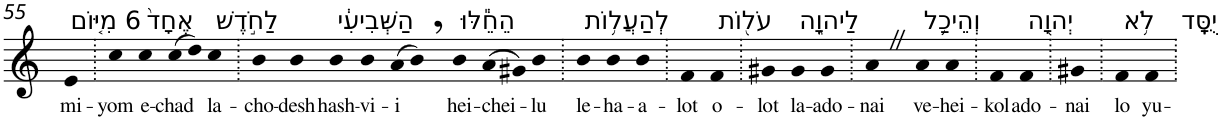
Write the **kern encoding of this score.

**kern	**text
*part1	*part1
*staff1	*staff1
*I"Piano	*
*I'Pno	*
!!LO:PB:g=z
*clefG2	*
*k[]	*
=55	=55
!LO:TX:a:t=6 מִיּ֤וֹם	!
!	!LO:LY:b
4e	mi-
=56.	=56.
!	!LO:LY:b
4cc	-yom
!LO:TX:a:t=אֶחָד֙	!
!	!LO:LY:b
4cc	e-
!	!LO:LY:b
(>8cc	-chad
8dd)	.
!LO:TX:a:t=לַחֹ֣דֶשׁ	!
!	!LO:LY:b
4cc	la-
=57.	=57.
!	!LO:LY:b
4b	-cho-
!	!LO:LY:b
4b	-desh
!LO:TX:a:t=הַשְּׁבִיעִ֔י	!
!	!LO:LY:b
4b	hash-
!	!LO:LY:b
4b	-vi-
!	!LO:LY:b
(>8a	-i
8b,)	.
!LO:TX:a:t=הֵחֵ֕לּוּ	!
!	!LO:LY:b
4b	hei-
!	!LO:LY:b
(>8a	-chei-
8g#X)	.
!	!LO:LY:b
4b	-lu
=58.	=58.
!LO:TX:a:t=לְהַעֲל֥וֹת	!
!	!LO:LY:b
4b	le-
!	!LO:LY:b
4b	-ha-
!	!LO:LY:b
4b	-a-
=59.	=59.
!	!LO:LY:b
4f	-lot
!LO:TX:a:t=עֹל֖וֹת	!
!	!LO:LY:b
4f	o-
=60.	=60.
!	!LO:LY:b
4g#X	-lot
!LO:TX:a:t=לַיהוָ֑ה	!
!	!LO:LY:b
4g#	la-
!	!LO:LY:b
4g#	-ado-
=61.	=61.
!	!LO:LY:b
4aZ	-nai
!LO:TX:a:t=וְהֵיכַ֥ל	!
!	!LO:LY:b
4a	ve-
!	!LO:LY:b
4a	-hei-
=62.	=62.
!	!LO:LY:b
4f	-kol
!LO:TX:a:t=יְהוָ֖ה	!
!	!LO:LY:b
4f	ado-
=63.	=63.
!	!LO:LY:b
4g#X	-nai
=64.	=64.
!LO:TX:a:t=לֹ֥א	!
!	!LO:LY:b
4f	lo
!LO:TX:a:t=יֻסָּֽד	!
!	!LO:LY:b
4f	yu-
=.	=.
*-	*-
